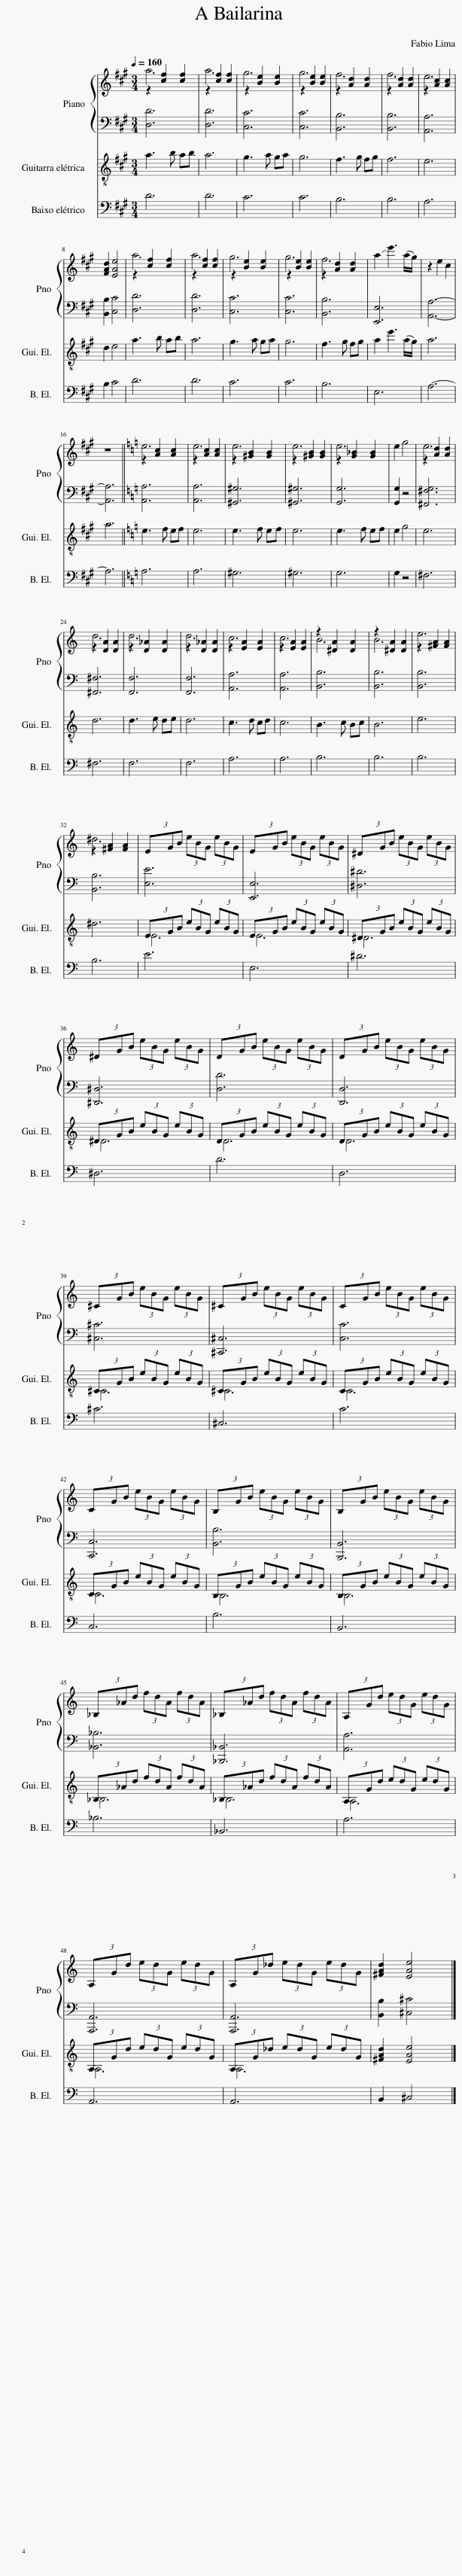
X:1
%%score { ( 1 2 ) | 3 } ( 4 5 ) 6
L:1/8
Q:1/4=160
M:3/4
I:linebreak $
K:A
V:1 treble
V:2 treble
V:3 bass
V:4 treble-8
V:5 treble-8
V:6 bass transpose=-12
V:1
 z2 [cf]2 [cf]2 | z2 [cf]2 [cf]2 | z2 [Be]2 [Be]2 | z2 [Be]2 [Be]2 | z2 [Ad]2 [Ad]2 | %5
 z2 [Ad]2 [Ad]2 | z2 [Ac]2 [Ac]2 |$ [FAd]2 [EAe]4 | z2 [cf]2 [cf]2 | z2 [cf]2 [cf]2 | %10
 z2 [Be]2 [Be]2 | z2 [Be]2 [Be]2 | z2 [Ad]2 [Ad]2 | !-(!a2 !-)!e'3 (a/g/) | z2 e2 c2 |$ %15
 z6 ||[K:C] z2 [Ac]2 [Ac]2 | z2 [Ac]2 [Ac]2 | z2 [^GB]2 [GB]2 | z2 [^GB]2 [GB]2 | %20
 z2 [G_B]2 [GB]2 | e2 g4 | z2 [Ad]2 [Ad]2 |$ z2 [DA]2 [DA]2 | z2 [D_A]2 [DA]2 | %25
 z2 [D_A]2 [DA]2 | z2 [EA]2 [EA]2 | z2 [EA]2 [EA]2 | z2 [^DA]2 [DA]2 | z2 [^DA]2 [DA]2 | %30
 z2 [^FA]2 [FA]2 |$ z2 [^FA]2 [FA]2 | (3EGB (3eBG (3eBG | (3EGB (3eBG (3eBG | (3^DGB (3eBG (3eBG |$ %35
 (3^DGB (3eBG (3eBG | (3DGB (3eBG (3eBG | (3DGB (3eBG (3eBG |$ (3^CGB (3eBG (3eBG | (3^CGB (3eBG (3eBG | %40
 (3CGB (3eBG (3eBG |$ (3CGB (3eBG (3eBG | (3B,GB (3eBG (3eBG | (3B,GB (3eBG (3eBG |$ (3_B,_Ad (3fdA (3fdA | %45
 (3_B,_Ad (3fdA (3fdA | (3A,Gd (3edG (3edG |$ (3A,Gd (3edG (3edG | (3A,G_d (3edG (3edG | [^FAd]2 [EAe]4 |] %50
V:2
 a6 | a6 | g6 | g6 | f6 | %5
 f6 | e6 |$ x6 | a6 | a6 | %10
 g6 | g6 | f6 | x6 | x6 |$ %15
 x6 ||[K:C] e6 | e6 | e6 | e6 | %20
 e6 | x6 | e6 |$ d6 | d6 | %25
 d6 | c6 | c6 | B6 | B6 | %30
 e6 |$ ^d6 | x6 | x6 | x6 |$ %35
 x6 | x6 | x6 |$ x6 | x6 | %40
 x6 |$ x6 | x6 | x6 |$ x6 | %45
 x6 | x6 |$ x6 | x6 | x6 |] %50
V:3
 [D,D]6 | [D,D]6 | [C,C]6 | [C,C]6 | [B,,B,]6 | %5
 [B,,B,]6 | [A,,A,]6 |$ [B,,B,]2 [C,C]4 | [D,D]6 | [D,D]6 | %10
 [C,C]6 | [C,C]6 | [B,,B,]6 | [E,,E,]6 | [A,,A,]6- |$ %15
 [A,,A,]6 ||[K:C] [A,,A,]6 | [A,,A,]6 | [^G,,^G,]6 | [^G,,^G,]6 | %20
 [G,,G,]6 | [G,,G,]2 z4 | [^F,,^F,G,]6 |$ [^F,,^F,]6 | [F,,F,]6 | %25
 [F,,F,]6 | [A,,A,]6 | [A,,A,]6 | [B,,B,]6 | [B,,B,]6 | %30
 [B,,B,]6 |$ [B,,B,]6 | [E,E]6 | [E,,E,]6 | [^D,^D]6 |$ %35
 [^D,,^D,]6 | [D,D]6 | [D,,D,]6 |$ [^C,^C]6 | [^C,,^C,]6 | %40
 [C,C]6 |$ [C,,C,]6 | [B,,B,]6 | [B,,,B,,]6 |$ [_B,,_B,]6 | %45
 [_B,,,_B,,]6 | [A,,A,]6 |$ [A,,,A,,]6 | [A,,,A,,]6 | [B,,B,]2 [^C,^C]4 |] %50
V:4
 a3 b ab | a6 | g3 a ga | g6 | f3 g fg | %5
 f6 | e6 |$ d2 e4 | a3 b ab | a6 | %10
 g3 a ga | g6 | f3 g fg | a2 e'3 (a/g/) | a6 |$ %15
 a6 ||[K:C] e3 f ef | e6 | e3 f ef | e6 | %20
 e3 f ef | e2 g4 | e6 |$ d6 | d3 e de | %25
 d6 | c3 d cd | c6 | B3 c Bc | B6 | %30
 e6 |$ ^d6 | (3EGB (3eBG (3eBG | (3EGB (3eBG (3eBG | (3^DGB (3eBG (3eBG |$ %35
 (3^DGB (3eBG (3eBG | (3DGB (3eBG (3eBG | (3DGB (3eBG (3eBG |$ (3^CGB (3eBG (3eBG | (3^CGB (3eBG (3eBG | %40
 (3CGB (3eBG (3eBG |$ (3CGB (3eBG (3eBG | (3B,GB (3eBG (3eBG | (3B,GB (3eBG (3eBG |$ (3_B,_Ad (3fdA (3fdA | %45
 (3_B,_Ad (3fdA (3fdA | (3A,Gd (3edG (3edG |$ (3A,Gd (3edG (3edG | (3A,G_d (3edG (3edG | [^FAd]2 [EAe]4 |] %50
V:5
 x6 | x6 | x6 | x6 | x6 | %5
 x6 | x6 |$ x6 | x6 | x6 | %10
 x6 | x6 | x6 | x6 | x6 |$ %15
 x6 ||[K:C] x6 | x6 | x6 | x6 | %20
 x6 | x6 | x6 |$ x6 | x6 | %25
 x6 | x6 | x6 | x6 | x6 | %30
 x6 |$ x6 | E6 | E6 | ^D6 |$ %35
 ^D6 | D6 | D6 |$ ^C6 | ^C6 | %40
 C6 |$ C6 | B,6 | B,6 |$ _B,6 | %45
 _B,6 | A,6 |$ A,6 | A,6 | x6 |] %50
V:6
 D6 | D6 | C6 | C6 | B,6 | %5
 B,6 | A,6 |$ B,2 C4 | D6 | D6 | %10
 C6 | C6 | B,6 | E,6 | A,6- |$ %15
 A,6 ||[K:C] A,6 | A,6 | ^G,6 | ^G,6 | %20
 G,6 | G,2 z4 | ^F,6 |$ ^F,6 | F,6 | %25
 F,6 | A,6 | A,6 | B,6 | B,6 | %30
 B,6 |$ B,6 | E6 | E,6 | ^D6 |$ %35
 ^D,6 | D6 | D,6 |$ ^C6 | ^C,6 | %40
 C6 |$ C,6 | B,6 | B,,6 |$ _B,6 | %45
 _B,,6 | A,6 |$ A,,6 | A,,6 | B,,2 ^C,4 |] %50
